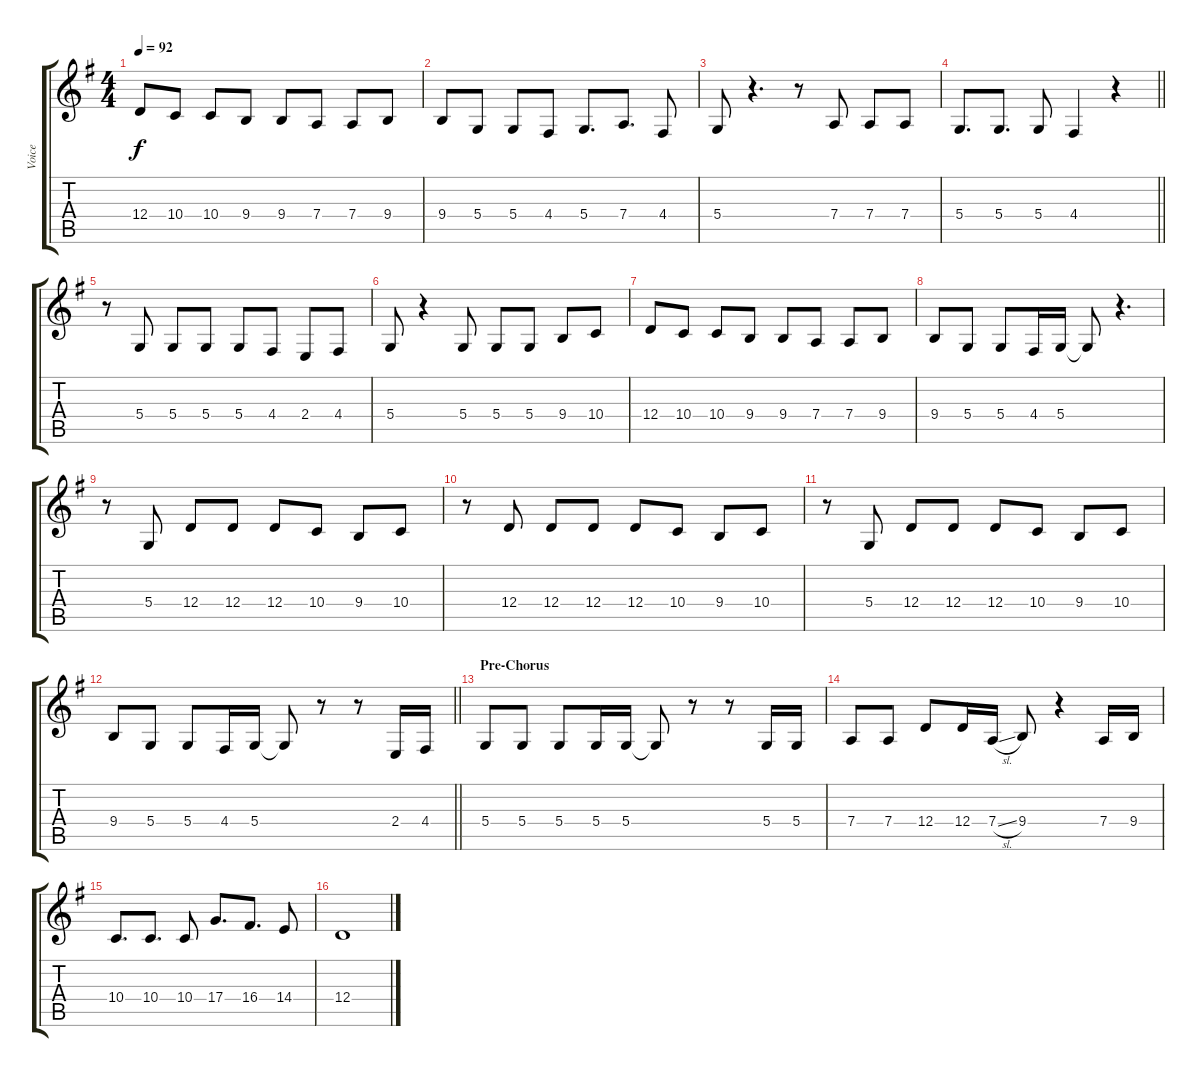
\track ("Voice " "Voice ") {instrument fx5brightness}
\staff {score tabs}
\tuning (E4 B3 G3 D3 A2 E2) {hide}
\ts (4 4)
\tempo 92
\clef g2
\ks g
12.4.8{dy f} 10.4.8 10.4.8 9.4.8 9.4.8 7.4.8 7.4.8 9.4.8 |
9.4.8 5.4.8 5.4.8 4.4.8 5.4.8{d} 7.4.8{d} 4.4.8 |
5.4.8 r.4{d} r.8 7.4.8 7.4.8 7.4.8 |
\barLineRight lightlight
5.4.8{d} 5.4.8{d} 5.4.8 4.4.4 r.4 |
\section ("" "")
r.8 5.4.8 5.4.8 5.4.8 5.4.8 4.4.8 2.4.8 4.4.8 |
5.4.8 r.4 5.4.8 5.4.8 5.4.8 9.4.8 10.4.8 |
12.4.8 10.4.8 10.4.8 9.4.8 9.4.8 7.4.8 7.4.8 9.4.8 |
9.4.8 5.4.8 5.4.8 4.4.16 5.4.16 5.4{t}.8 r.4{d} |
r.8 5.4.8 12.4.8 12.4.8 12.4.8 10.4.8 9.4.8 10.4.8 |
r.8 12.4.8 12.4.8 12.4.8 12.4.8 10.4.8 9.4.8 10.4.8 |
r.8 5.4.8 12.4.8 12.4.8 12.4.8 10.4.8 9.4.8 10.4.8 |
\barLineRight lightlight
9.4.8 5.4.8 5.4.8 4.4.16 5.4.16 5.4{t}.8 r.8 r.8 2.4.16 4.4.16 |
\section ("" "Pre-Chorus")
5.4.8 5.4.8 5.4.8 5.4.16 5.4.16 5.4{t}.8 r.8 r.8 5.4.16 5.4.16 |
7.4.8 7.4.8 12.4.8 12.4.16 7.4{sl}.16 9.4.8 r.4 7.4.16 9.4.16 |
10.4.8{d} 10.4.8{d} 10.4.8 17.4.8{d} 16.4.8{d} 14.4.8 |
12.4.1
